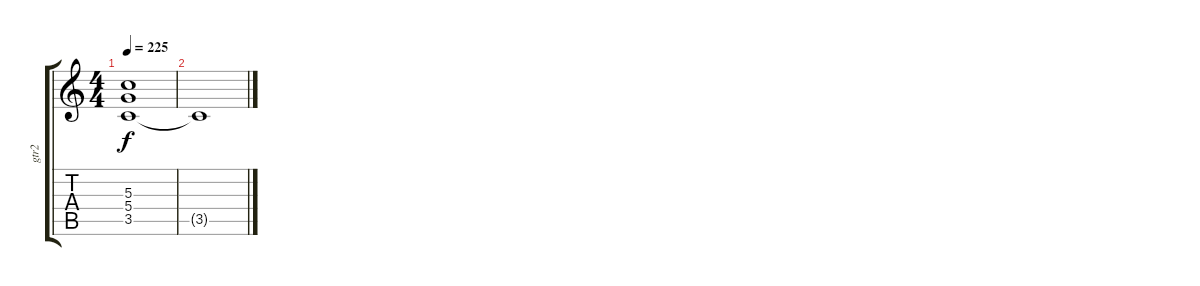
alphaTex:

\track ("gtr2" "gtr2") {instrument distortionguitar}
\staff {score tabs}
\tuning (E4 B3 G3 D3 A2 E2) {hide}
\ts (4 4)
\tempo 225
\clef g2
\ks c
(5.3 5.4 3.5).1{dy f} |
3.5{t}.1
